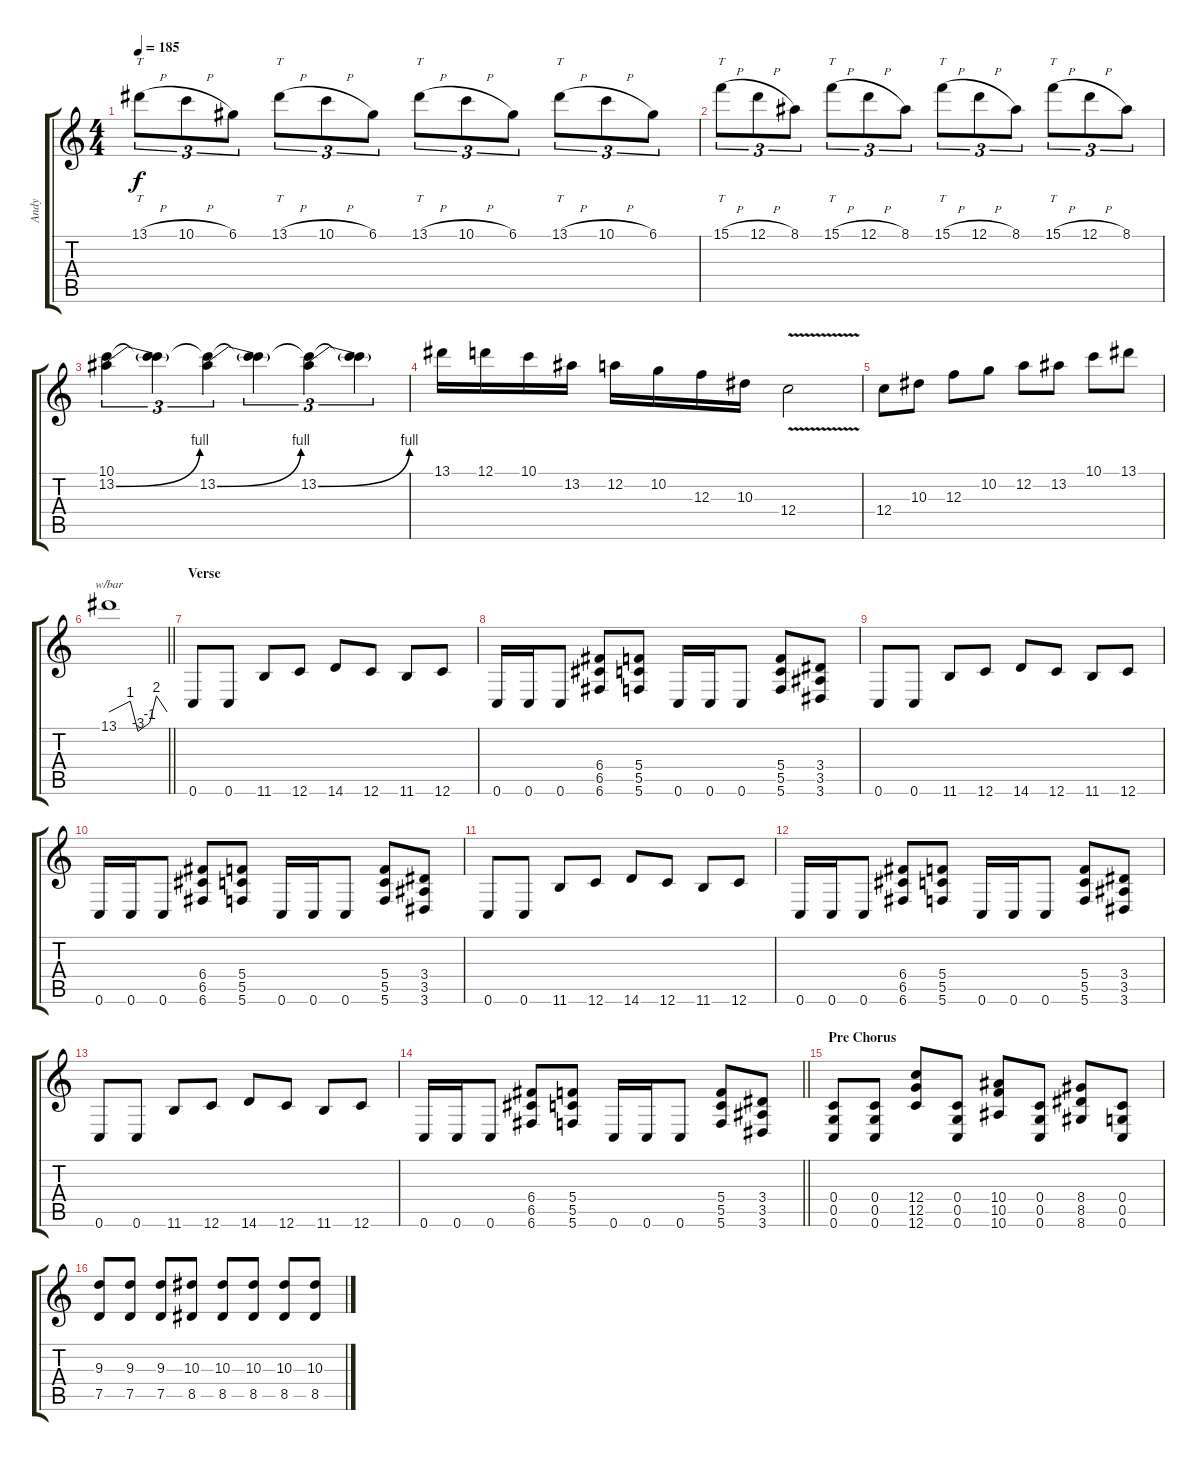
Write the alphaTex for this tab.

\track ("Andy" "Andy") {instrument distortionguitar}
\staff {score tabs}
\tuning (D4 A3 F3 C3 G2 C2) {hide}
\ts (4 4)
\tempo 185
\clef g2
\ks c
13.1{h}.8{tt tu (3 2) dy f} 10.1{h}.8{tu (3 2)} 6.1.8{tu (3 2)} 13.1{h}.8{tt tu (3 2)} 10.1{h}.8{tu (3 2)} 6.1.8{tu (3 2)} 13.1{h}.8{tt tu (3 2)} 10.1{h}.8{tu (3 2)} 6.1.8{tu (3 2)} 13.1{h}.8{tt tu (3 2)} 10.1{h}.8{tu (3 2)} 6.1.8{tu (3 2)} |
15.1{h}.8{tt tu (3 2)} 12.1{h}.8{tu (3 2)} 8.1.8{tu (3 2)} 15.1{h}.8{tt tu (3 2)} 12.1{h}.8{tu (3 2)} 8.1.8{tu (3 2)} 15.1{h}.8{tt tu (3 2)} 12.1{h}.8{tu (3 2)} 8.1.8{tu (3 2)} 15.1{h}.8{tt tu (3 2)} 12.1{h}.8{tu (3 2)} 8.1.8{tu (3 2)} |
(10.1 13.2{be (bend 0 0 60 4)}).4{tu (3 2)} (10.1{t} 13.2{t}).4{tu (3 2)} (10.1{t} 13.2{be (bend 0 0 60 4)}).4{tu (3 2)} (10.1{t} 13.2{t}).4{tu (3 2)} (10.1{t} 13.2{be (bend 0 0 60 4)}).4{tu (3 2)} (10.1{t} 13.2{t}).4{tu (3 2)} |
13.1.16 12.1.16 10.1.16 13.2.16 12.2.16 10.2.16 12.3.16 10.3.16 12.4{v}.2 |
12.4.8 10.3.8 12.3.8 10.2.8 12.2.8 13.2.8 10.1.8 13.1.8 |
\barLineRight lightlight
13.1.1{tbe (custom default 0 0 22 4 30 -12 42 -4 49 8 60 0)} |
\section ("" "Verse")
0.6.8 0.6.8 11.6.8 12.6.8 14.6.8 12.6.8 11.6.8 12.6.8 |
0.6.16 0.6.16 0.6.8 (6.4 6.5 6.6).8 (5.4 5.5 5.6).8 0.6.16 0.6.16 0.6.8 (5.4 5.5 5.6).8 (3.4 3.5 3.6).8 |
0.6.8 0.6.8 11.6.8 12.6.8 14.6.8 12.6.8 11.6.8 12.6.8 |
0.6.16 0.6.16 0.6.8 (6.4 6.5 6.6).8 (5.4 5.5 5.6).8 0.6.16 0.6.16 0.6.8 (5.4 5.5 5.6).8 (3.4 3.5 3.6).8 |
0.6.8 0.6.8 11.6.8 12.6.8 14.6.8 12.6.8 11.6.8 12.6.8 |
0.6.16 0.6.16 0.6.8 (6.4 6.5 6.6).8 (5.4 5.5 5.6).8 0.6.16 0.6.16 0.6.8 (5.4 5.5 5.6).8 (3.4 3.5 3.6).8 |
0.6.8 0.6.8 11.6.8 12.6.8 14.6.8 12.6.8 11.6.8 12.6.8 |
\barLineRight lightlight
0.6.16 0.6.16 0.6.8 (6.4 6.5 6.6).8 (5.4 5.5 5.6).8 0.6.16 0.6.16 0.6.8 (5.4 5.5 5.6).8 (3.4 3.5 3.6).8 |
\section ("" "Pre Chorus")
(0.4 0.5 0.6).8 (0.4 0.5 0.6).8 (12.4 12.5 12.6).8 (0.4 0.5 0.6).8 (10.4 10.5 10.6).8 (0.4 0.5 0.6).8 (8.4 8.5 8.6).8 (0.4 0.5 0.6).8 |
(9.3 7.5).8 (9.3 7.5).8 (9.3 7.5).8 (10.3 8.5).8 (10.3 8.5).8 (10.3 8.5).8 (10.3 8.5).8 (10.3 8.5).8
